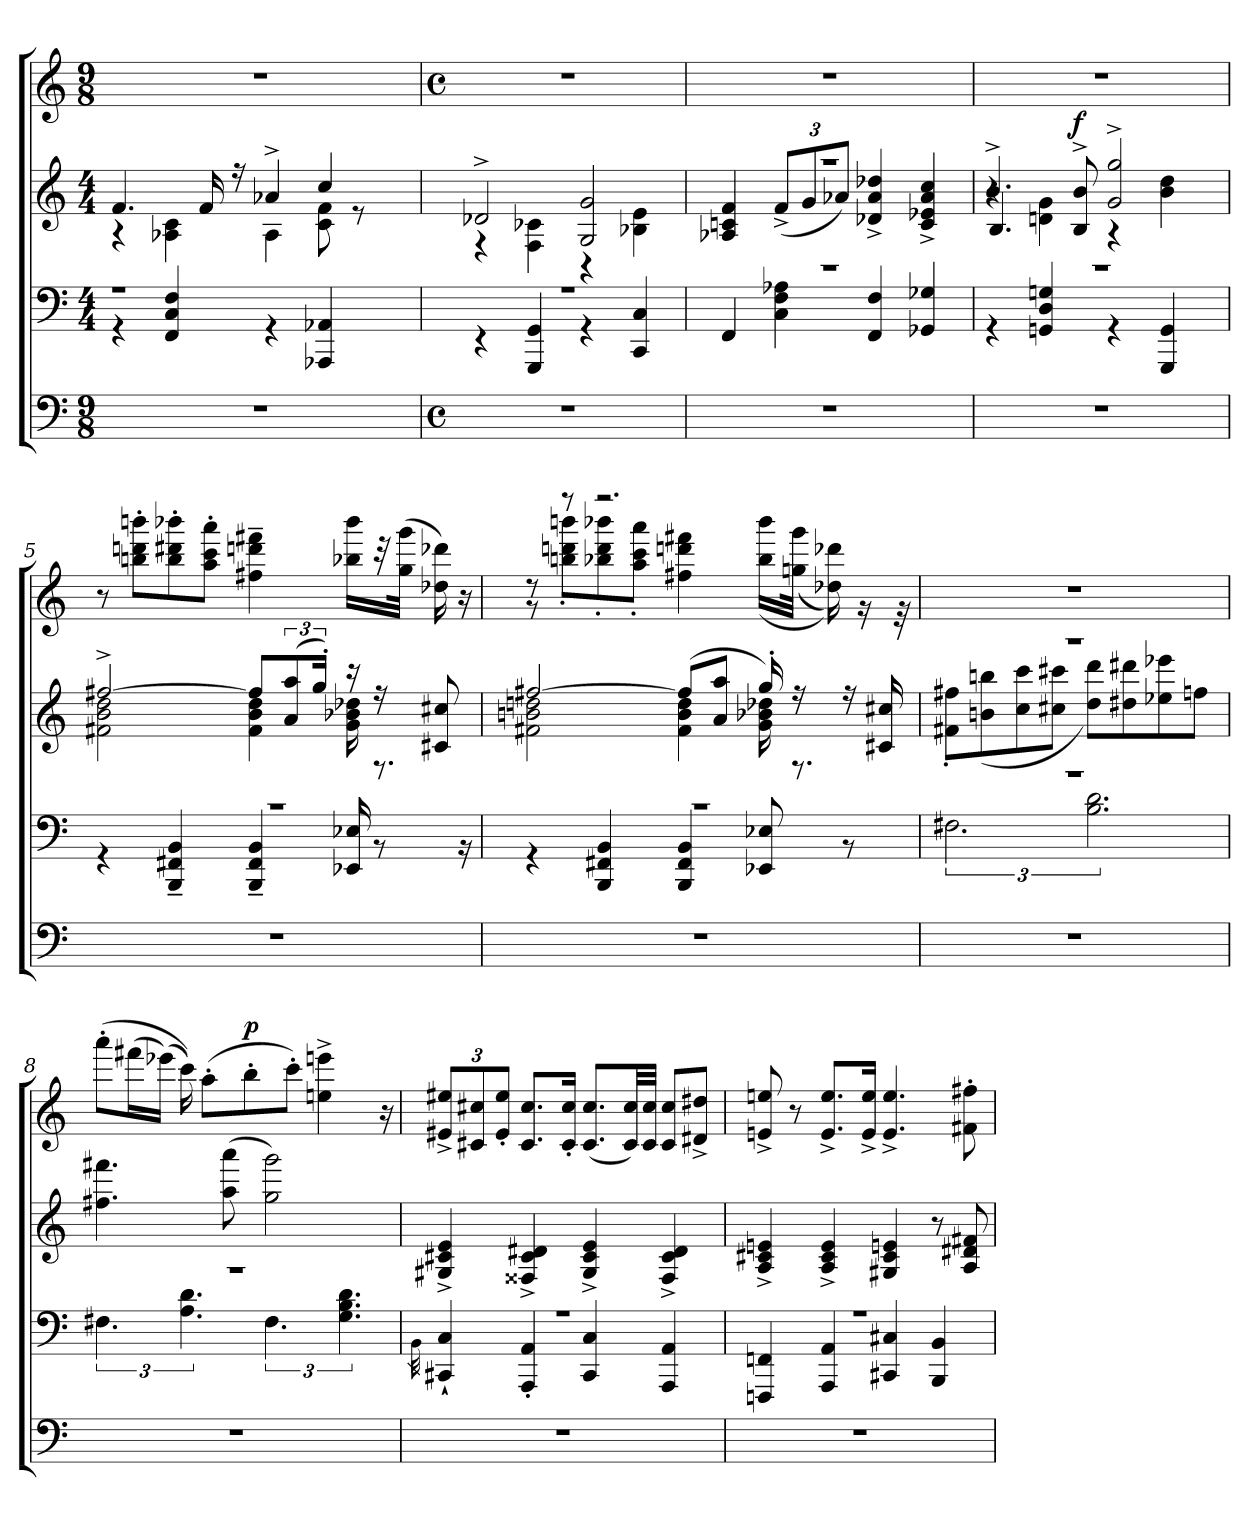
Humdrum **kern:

**kern	**kern	**kern	**dynam	**kern	**dynam
*part3	*part2	*part2	*part2	*part1	*part1
*staff4	*staff3	*staff2	*staff2/3	*staff1	*staff1
*clefF4	*clefF4	*clefG2	*	*clefG2	*
*k[]	*k[]	*k[]	*	*k[]	*
*M9/8	*M4/4	*M4/4	*	*M9/8	*
=1	=1	=1	=1	=1	=1
*	*^	*^	*	*	*
8%9r	1r	4r	4.f/	4r	.	8%9r	.
.	.	4FF/ 4C/ 4F/	.	4A-X\ 4c\	.	.	.
.	.	.	16f/	.	.	.	.
.	.	.	16r	.	.	.	.
.	.	4r	4a-X^>/	4A-\	.	.	.
.	.	4AAA-X/ 4AA-X/	4cc/	8c\ 8f\	.	.	.
.	.	.	.	8r	.	.	.
.	8ryy	8ryy	8ryy	8ryy	.	.	.
=2	=2	=2	=2	=2	=2	=2	=2
*M4/4	*	*	*	*	*	*M4/4	*
*met(c)	*	*	*	*	*	*met(c)	*
1r	1r	4r	2d-X^>/	4r	.	1r	.
.	.	4GGG/ 4GG/	.	4F\ 4c-X\	.	.	.
.	.	4r	2G/ 2g/	4r	.	.	.
.	.	4CC/ 4C/	.	4B-X\ 4e\	.	.	.
=3	=3	=3	=3	=3	=3	=3	=3
1r	1r	4FF/	1r	4A-X/ 4cn/ 4f/	.	1r	.
.	.	4C\ 4F\ 4A-X\	.	(>12f^>/L	.	.	.
.	.	.	.	12g/	.	.	.
.	.	.	.	12a-X/J)	.	.	.
.	.	4FF/ 4F/	.	4d-X/^> 4a-/^> 4dd-X/^>	.	.	.
.	.	4GG-X/ 4G-X/	.	4c/^> 4e-X/^> 4a-/^> 4cc/^>	.	.	.
=4	=4	=4	=4	=4	=4	=4	=4
*	*	*	*	*^	*	*	*
1r	1r	4r	4.b^>/	4r	4.B/	.	1r	.
.	.	4GGn/ 4D/ 4Gn/	.	4dn\ 4g\	.	.	.	.
!	!	!	!	!	!	!LO:DY:a	!	!
.	.	.	8B/^> 8b/^>	.	2ryy	f	.	.
.	.	4r	2g/^> 2gg/^>	4r	.	.	.	.
.	.	4GGG/ 4GG/	.	4b\ 4dd\	.	.	.	.
.	.	.	.	.	8ryy	.	.	.
*	*	*	*	*v	*v	*	*	*
=5	=5	=5	=5	=5	=5	=5	=5
1r	1r	4r	[>2ff#X^>/	2f#X\ 2b\ 2dd\	.	8r	.
.	.	.	.	.	.	8bbn\'> 8dddn\'> 8bbbn\'>L	.
.	.	4BBB/~< 4FF#X/~< 4BB/~<	.	.	.	8bb\'> 8ddd#X\'> 8bbb-X\'>	.
.	.	.	.	.	.	8aa\'> 8ccc\'> 8aaa\'>J	.
.	.	4BBB/~< 4FF#/~< 4BB/~<	8ff#/L]	4f#\ 4b\ 4dd\	.	4ff#X\~> 4dddn\~> 4fff#X\~>	.
.	.	.	(>12a/ 12aa/	.	.	.	.
.	.	.	24gg'>/Jk)	.	.	.	.
.	.	16EE-X/ 16E-X/	16r	16g\ 16b-X\ 16dd-X\	.	16bb-X\ 16bbb-\LL	.
.	.	8r	16r	8.r	.	32r	.
.	.	.	.	.	.	(>32gg\ 32ggg\JJk	.
.	.	.	8c#X/ 8cc#X/	.	.	16dd-X\ 16ddd-X\)	.
.	.	16r	.	.	.	16r	.
=6	=6	=6	=6	=6	=6	=6	=6
*	*	*	*	*	*	*^	*
1r	1r	4r	[>2ff#X/	2f#X\ 2bn\ 2ddn\	.	8r	8r	.
.	.	.	.	.	.	8r	8bbn\'> 8dddn\'> 8bbbn\'>L	.
.	.	4BBB/ 4FF#X/ 4BB/	.	.	.	2.r	8bb-X\'>< 8ddd\'>< 8bbb-X\'><	.
.	.	.	.	.	.	.	8aa\'> 8ccc\'> 8aaa\'>J	.
.	.	4BBB/ 4FF#/ 4BB/	(>8ff#/L]	4f#\ 4b\ 4dd\	.	.	4ff#X\ 4dddn\ 4fff#X\	.
.	.	.	8a/ 8aa/J	.	.	.	.	.
.	.	8EE-X/ 8E-X/	16gg'>/)	16g\ 16b-X\ 16dd-X\	.	.	(>16bb-\ 16bbb-\LL	.
.	.	.	16r	8.r	.	.	(>32ggn\ 32ggg\JJk	.
.	.	.	.	.	.	.	16dd-X\ 16ddd-X\))	.
.	.	8r	16r	.	.	.	.	.
.	.	.	.	.	.	.	16r	.
.	.	.	16c#X/ 16cc#X/	.	.	.	.	.
.	.	.	.	.	.	.	32r	.
*	*	*	*	*	*	*v	*v	*
=7	=7	=7	=7	=7	=7	=7	=7
1r	1r	3.F#X	1r	8f#X\'> 8ff#X\'>L	.	1r	.
.	.	.	.	(>8bn\ 8bbn\	.	.	.
.	.	.	.	8cc\ 8ccc\	.	.	.
.	.	.	.	8cc#X\ 8ccc#X\J	.	.	.
.	.	3.B 3.d	.	8dd\ 8ddd\L)	.	.	.
.	.	.	.	8dd#X\ 8ddd#X\	.	.	.
.	.	.	.	8ee-X\ 8eee-X\	.	.	.
.	.	.	.	8ffn\J	.	.	.
*	*	*	*v	*v	*	*	*
=8	=8	=8	=8	=8	=8	=8
1r	1r	6.F#X\	4.ff#X\ 4.fff#X\	.	(>8aaa'>\L	.
.	.	.	.	.	(<16fff#X\L	.
.	.	.	.	.	(>16eee-X\JJ)	.
.	.	6.A\ 6.d\	.	.	16ccc\))	.
.	.	.	.	.	(>8aa'>\L	.
.	.	.	(>8aa\ 8aaa\	.	.	.
!	!	!	!	!	!	!LO:DY:a
.	.	.	.	.	8bb'>\	p
.	.	6.F#\	2gg\ 2ggg\)	.	.	.
.	.	.	.	.	8ccc'>\J)	.
.	.	.	.	.	4een\^> 4eeen\^>	.
.	.	6.G\< 6.B\< 6.d\<	.	.	.	.
.	.	.	.	.	16r	.
=9	=9	=9	=9	=9	=9	=9
.	.	32qBB\	.	.	.	.
*	*	*	*	*	*Xbrackettup	*
1r	1r	4CC#X/`< 4C/`<	4G#X/^> 4c#X/^> 4e/^>	.	12e#X/^< 12ee#X/^<L	.
.	.	.	.	.	12c#X/ 12cc#X/	.
.	.	.	.	.	12e#/'< 12ee#/'<J	.
.	.	4AAA/'< 4AA/'<	4F##X/^> 4c#/^> 4d#X/^>	.	8.c#/ 8.cc#/L	.
.	.	.	.	.	16c#/'< 16cc#/'<Jk	.
.	.	4CC#/ 4C/	4G#/^> 4c#/^> 4e/^>	.	(<8.c#/ 8.cc#/L	.
.	.	.	.	.	32c#/ 32cc#/LL)	.
.	.	.	.	.	32c#/ 32cc#/JJJ	.
.	.	4AAA/ 4AA/	4F##/^> 4c#/^> 4d#/^>	.	8c#/ 8cc#/L	.
.	.	.	.	.	8d#X/^< 8dd#X/^<J	.
=10	=10	=10	=10	=10	=10	=10
1r	1r	4FFFn/ 4FFn/	4A/^> 4c#X/^> 4en/^>	.	8en/^< 8een/^<	.
.	.	.	.	.	8r	.
.	.	4AAA/ 4AA/	4A/^> 4c#/^> 4e/^>	.	8.e/^< 8.ee/^<L	.
.	.	.	.	.	16e/^< 16ee/^<Jk	.
.	.	4CC#X/ 4C#X/	4G#X/ 4c#/ 4en/	.	4.e/^< 4.ee/^<	.
.	.	4BBB/ 4BB/	8r	.	.	.
.	.	.	8A/ 8d#X/ 8f#X/	.	8f#X\'> 8ff#X\'>	.
*	*v	*v	*	*	*	*
=	=	=	=	=	=
*-	*-	*-	*-	*-	*-
